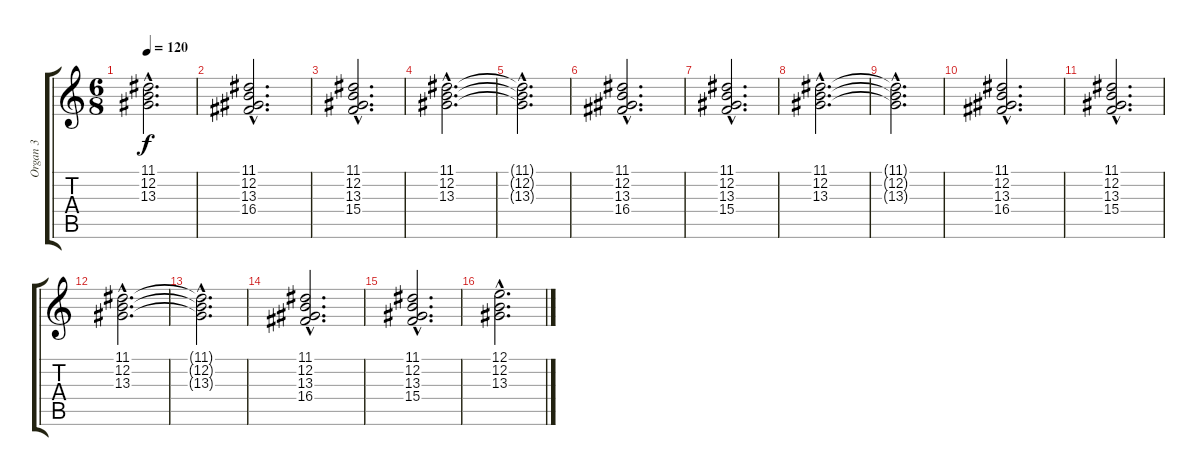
\track ("Organ 3" "Organ 3") {instrument churchorgan}
\staff {score tabs}
\tuning (E4 B3 G3 D3 A2 E2) {hide}
\ts (6 8)
\tempo 120
\clef g2
\ks c
(11.1{hac t} 12.2{hac t} 13.3{hac t}).2{d dy f} |
(11.1{hac} 12.2{hac} 13.3{hac} 16.4{hac}).2{d} |
(11.1{hac} 12.2{hac} 13.3{hac} 15.4{hac}).2{d} |
(11.1{hac} 12.2{hac} 13.3{hac}).2{d} |
(11.1{hac t} 12.2{hac t} 13.3{hac t}).2{d} |
(11.1{hac} 12.2{hac} 13.3{hac} 16.4{hac}).2{d} |
(11.1{hac} 12.2{hac} 13.3{hac} 15.4{hac}).2{d} |
(11.1{hac} 12.2{hac} 13.3{hac}).2{d} |
(11.1{hac t} 12.2{hac t} 13.3{hac t}).2{d} |
(11.1{hac} 12.2{hac} 13.3{hac} 16.4{hac}).2{d} |
(11.1{hac} 12.2{hac} 13.3{hac} 15.4{hac}).2{d} |
(11.1{hac} 12.2{hac} 13.3{hac}).2{d} |
(11.1{hac t} 12.2{hac t} 13.3{hac t}).2{d} |
(11.1{hac} 12.2{hac} 13.3{hac} 16.4{hac}).2{d} |
(11.1{hac} 12.2{hac} 13.3{hac} 15.4{hac}).2{d} |
(12.1{hac} 12.2{hac} 13.3{hac}).2{d}
